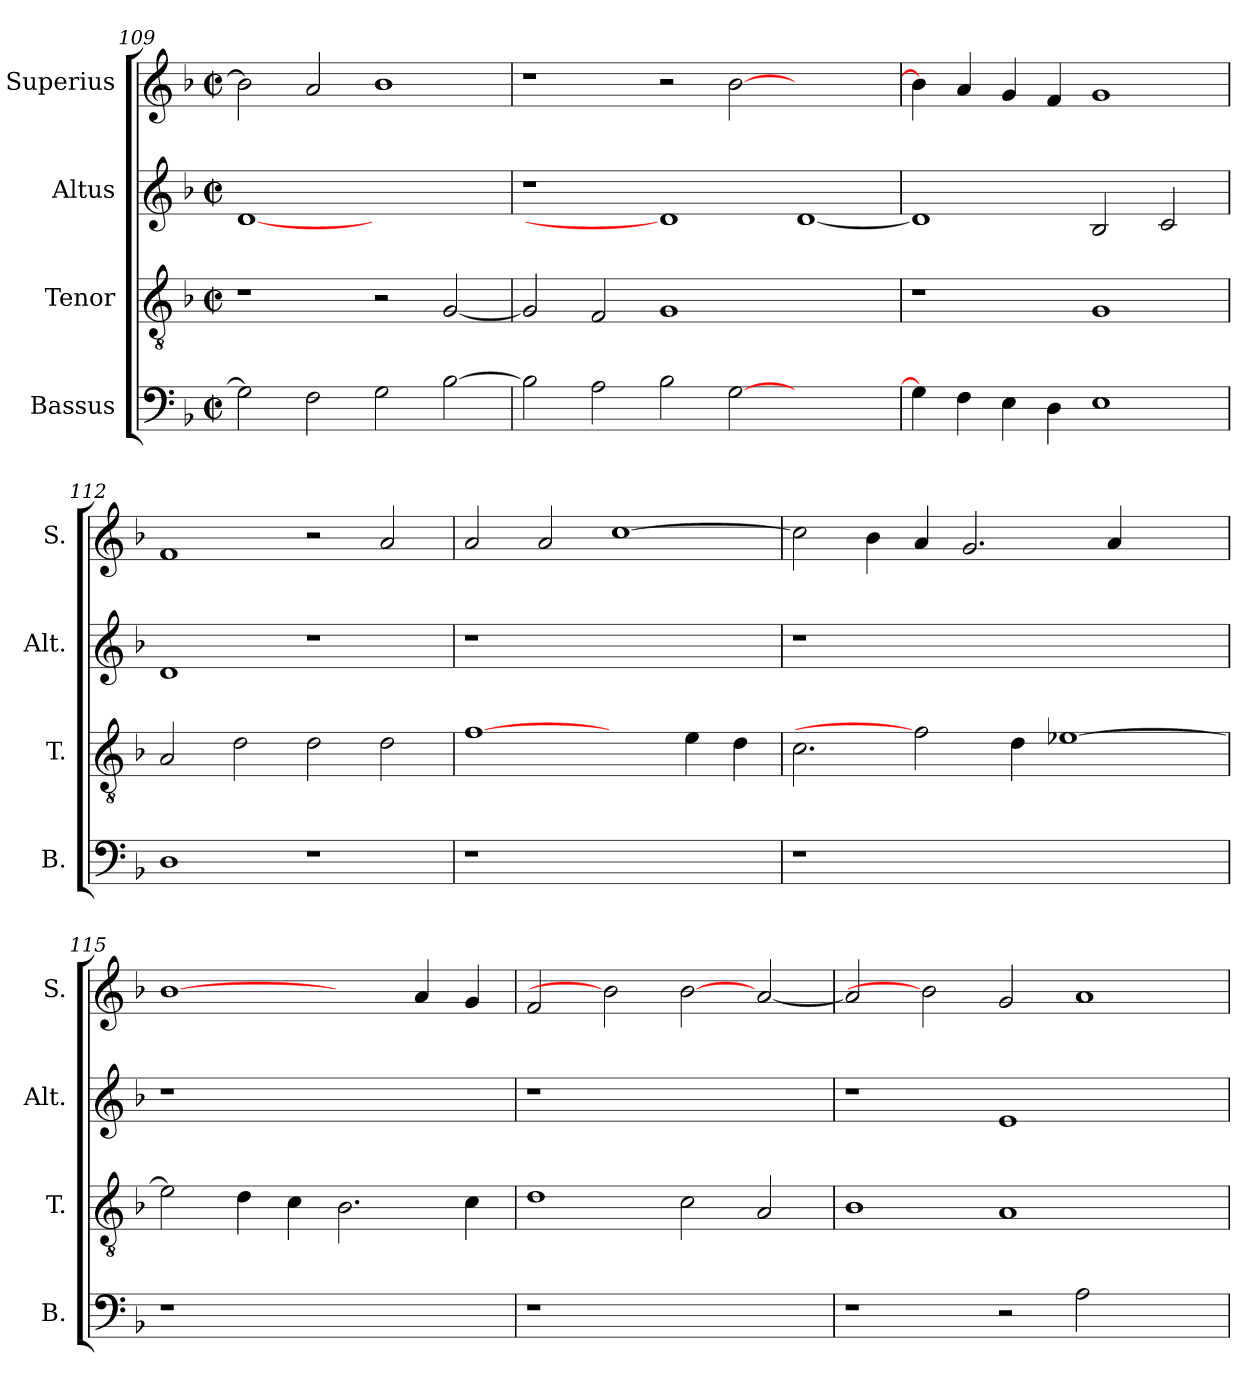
**kern	**kern	**kern	**kern
*part4	*part3	*part2	*part1
*staff4	*staff3	*staff2	*staff1
*I"Bassus	*I"Tenor	*I"Altus	*I"Superius
*I'B.	*I'T.	*I'Alt.	*I'S.
!!LO:PB:g=z
*clefF4	*clefGv2	*clefG2	*clefG2
*	*ITrd7c12	*	*
*k[b-]	*k[b-]	*k[b-]	*k[b-]
*F:	*F:	*F:	*F:
*M2/2	*M2/2	*M2/2	*M2/2
*met(c|)	*met(c|)	*met(c|)	*met(c|)
=109	=109	=109	=109
2Gi\]	1r	[1di	2b-i\]
2Fi\	.	.	2ai/
2Gi\	2r	1ryy	1b-i
[>2B-i\	[<2GGi/	.	.
=110	=110	=110	=110
2B-i\]	2GGi/]	1r	1r
2Ai\	2FFi/	.	.
2B-i\	1GGi	1di]	2r
[>2Gi\	.	.	[>2b-i\
1ryy	1ryy	[<1di	1ryy
=111	=111	=111	=111
4Gi\]	1r	1di]	4b-i\]
4Fi\	.	.	4ai/
4Ei\	.	.	4gi/
4Di\	.	.	4fi/
1Ei	1GGi	2B-i/	1gi
.	.	2ci/	.
=112	=112	=112	=112
1Di	2AAi/	1di	1fi
.	2Di\	.	.
1r	2Di\	1r	2r
.	2Di\	.	2ai/
=113	=113	=113	=113
!LO:N:vis=1	!	!LO:N:vis=1	!
1r	[1Fi	1r	2ai/
.	.	.	2ai/
1ryy	2ryy	1ryy	[>1cci
.	4Ei\	.	.
.	4Di\	.	.
!!LO:LB:g=z
=114	=114	=114	=114
!LO:N:vis=1	!	!LO:N:vis=1	!
1r	2.Ci\	1r	2cci\]
.	.	.	4b-i\
.	2Fi]	.	4ai/
1.ryy	.	1.ryy	2.gi/
.	4Di\	.	.
.	[>1E-Xi	.	.
.	.	.	4ai/
.	.	.	2ryy
=115	=115	=115	=115
!LO:N:vis=1	!	!LO:N:vis=1	!
1r	2E-i\]	1r	[1b-i
.	4Di\	.	.
.	4Ci\	.	.
1ryy	2.BB-i\	1ryy	2ryy
.	.	.	4ai/
.	4Ci\	.	4gi/
=116	=116	=116	=116
!LO:N:vis=1	!	!LO:N:vis=1	!
1r	1Di	1r	2fi/
.	.	.	2b-i]
1ryy	2Ci\	1ryy	[2b-i
.	2AAi/	.	[<2ai/
=117	=117	=117	=117
1r	1BB-i	1r	2ai/]
.	.	.	2b-i]
2r	1AAi	1ei	2gi/
2Ai\	.	.	1ai
2ryy	2ryy	2ryy	.
=	=	=	=
*-	*-	*-	*-
